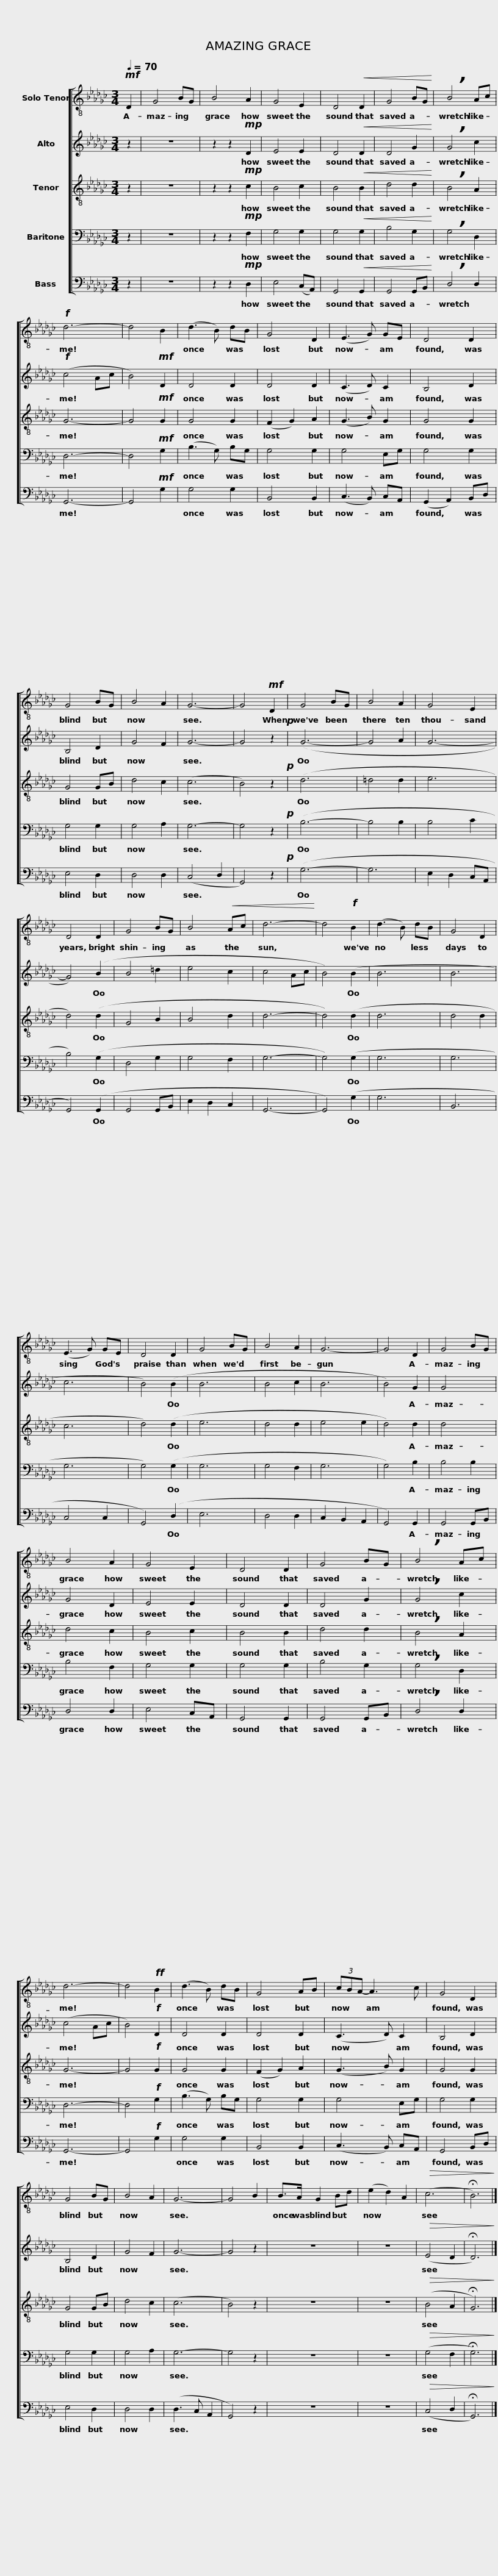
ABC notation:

X:1
%%score [ 1 2 3 4 5 ]
L:1/8
Q:1/4=70
M:3/4
I:linebreak $
K:Gb
V:1 treble-8
V:2 treble
V:3 treble-8
V:4 bass
V:5 bass
V:1
!mf! D2 | G4 BG | B4 A2 | G4 E2 | D4!<(! D2 | %5
 G4 BG!<)! | !breath!B4 Ac |$!f! d6- | d4 B2 | (d3 B) dB | %10
 G4 D2 | (E3 G) GE | D4 D2 | G4 BG |$ B4 A2 | %15
 G6- | G4!mf! D2 | G4 BG | B4 A2 | G4 E2 | %20
 D4 D2 |$ G4 BG | B4!<(! Ac | d6-!<)! | d4!f! B2 | %25
 (d3 B) dB | G4 D2 | (E3 G) GE |$ D4 D2 | G4 BG | %30
 B4 A2 | G6- | G4 D2 | G4 BG | B4 A2 |$ %35
 G4 E2 | D4 D2 | G4 BG | !breath!B4 Ac | d6- | %40
 d4!ff! B2 | (d3 B) dB |$ G4 AB | (3cBA- A3 c | G4 D2 | %45
 G4 BG | B4 A2 | G6- |$ G4 B2 | B>A G2 Bd | %50
 (e2 d2) A2 |!>(! (c6 | !fermata!B6)!>)! |] %53
V:2
 z2 | z6 | z2 z2!mp! D2 | E4 E2 | D4!<(! D2 | %5
 D4 G2!<)! | !breath!G4 c2 |$!f! (c4 Ac | B4)!mf! D2 | D4 D2 | %10
 D4 D2 | (C3 D) C2 | B,4 D2 | B,4 D2 |$ G4 F2 | %15
 G6- | G4 z2!p! | (G6- | G4 A2 | G6- | %20
 G4) (B2 |$ B4 =d2 | e4 c2 | c4 Ac | B4) (B2 | %25
 B6 | B6 | c6 |$ B4) (B2 | B6 | %30
 B4 c2 | B6 | B4) G2 | G4 x2 | G4 D2 |$ %35
 E4 E2 | D4 D2 | D4 G2 | !breath!G4 c2 | (c4 Ac | %40
 B4)!f! D2 | D4 D2 |$ D4 D2 | (C3 D) C2 | B,4 D2 | %45
 B,4 D2 | G4 F2 | G6- |$ G4 z2 | z6 | %50
 z6 |!>(! (E4 D2 | !fermata!D6)!>)! |] %53
V:3
 z2 | z6 | z2 z2!mp! c2 | B4 c2 | B4!<(! B2 | %5
 d4 d2!<)! | !breath!B4 A2 |$ G6- | G4!mf! G2 | G4 G2 | %10
 (F2 G2) A2 | (G3 B) G2 | G4 G2 | G4 GB |$ d4 c2 | %15
 (c6 | B4) z2!p! | (d6 | =d4 d2 | e6 | %20
 d4) (d2 |$ G4 B2 | B4 d2 | d6- | d4) (d2 | %25
 d6 | d4 d2 | c6 |$ d4) (d2 | e6 | %30
 d4 d2 | e4 e2 | d4) d2 | d4 x2 | d4 c2 |$ %35
 B4 c2 | B4 B2 | d4 d2 | !breath!B4 A2 | G6- | %40
 G4!f! G2 | G4 G2 |$ (F2 G2) A2 | (G3 B) G2 | G4 G2 | %45
 G4 GB | d4 c2 | (c6 |$ B4) z2 | z6 | %50
 z6 |!>(! (B4 A2 | !fermata!G6)!>)! |] %53
V:4
 z2 | z6 | z2 z2!mp! F,2 | G,4 G,2 | G,4!<(! G,2 | %5
 B,4 G,2!<)! | !breath!G,4 D,2 |$ D,6- | D,4!mf! G,2 | (B,3 G,) B,G, | %10
 G,4 G,2 | G,4 E,G, | G,4 G,2 | G,4 G,2 |$ G,4 A,2 | %15
 G,6- | G,4 z2!p! | (B,6- | B,4 B,2 | B,4 C2 | %20
 B,4) (G,2 |$ D,4 G,2 | G,4 F,2 | G,6- | G,4) (G,2 | %25
 G,6 | G,6 | G,6 |$ G,4) (G,2 | G,6 | %30
 G,4 F,2 | G,6 | G,4) B,2 | B,4 B,2 | B,4 F,2 |$ %35
 G,4 G,2 | G,4 G,2 | B,4 G,2 | !breath!G,4 D,2 | D,6- | %40
 D,4!f! G,2 | (B,3 G,) B,G, |$ G,4 G,2 | G,4 E,G, | G,4 G,2 | %45
 G,4 G,2 | G,4 A,2 | G,6- |$ G,4 z2 | z6 | %50
 z6 |!>(! (G,4 F,2 | !fermata!G,6)!>)! |] %53
V:5
 z2 | z6 | z2 z2!mp! D,2 | E,4 (C,A,,) | G,,4!<(! G,,2 | %5
 G,,4 G,,B,,!<)! | !breath!D,4 D,2 |$ G,,6- | G,,4!mf! G,2 | G,4 G,2 | %10
 B,,4 B,,2 | (C,3 B,,) C,A,, | (G,,2 A,,2) B,,D, | E,4 D,2 |$ D,4 D,2 | %15
 (C,4 D,2 | G,,4) z2!p! | (G,6- | G,6 | E,2 D,2 C,A,, | %20
 G,,4) (G,,2 |$ G,,4 G,,B,, | E,2 D,2 C,2 | G,,6- | G,,4) (G,2 | %25
 G,6 | B,,6 | C,4 C,2 |$ G,,4) (D,2 | E,6 | %30
 D,4 D,2 | C,2 B,,2 A,,2 | G,,4) G,,2 | G,,4 G,,B,, | D,4 D,2 |$ %35
 E,4 C,A,, | G,,4 G,,2 | G,,4 G,,B,, | !breath!D,4 D,2 | G,,6- | %40
 G,,4!f! G,2 | G,4 G,2 |$ B,,4 B,,2 | (C,3 B,,) C,A,, | G,,4 B,,D, | %45
 E,4 D,2 | D,4 D,2 | (D,3 C, A,,2 |$ G,,4) z2 | z6 | %50
 z6 |!>(! (C,4 D,2 | !fermata!G,,6)!>)! |] %53
